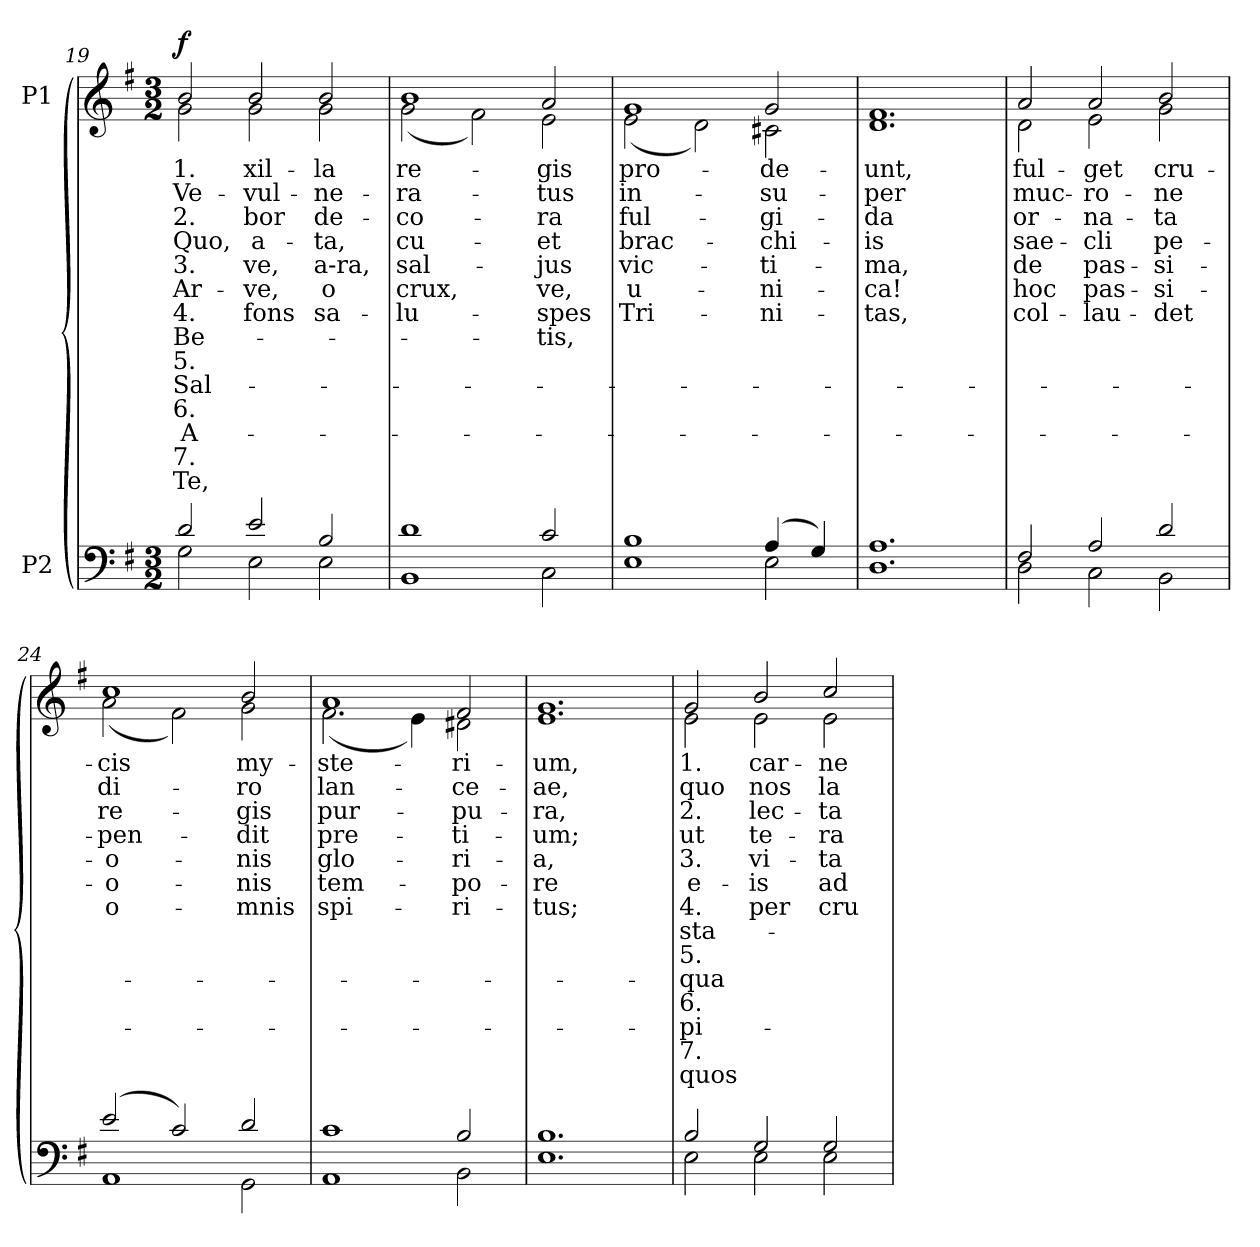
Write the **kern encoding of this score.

**kern	**kern	**text	**text	**text	**text	**text	**text	**text	**text	**text	**text	**text	**text	**text	**text	**dynam
*part2	*part1	*part1	*part1	*part1	*part1	*part1	*part1	*part1	*part1	*part1	*part1	*part1	*part1	*part1	*part1	*part1
*staff2	*staff1	*staff1	*staff1	*staff1	*staff1	*staff1	*staff1	*staff1	*staff1	*staff1	*staff1	*staff1	*staff1	*staff1	*staff1	*staff1
*I"P2	*I"P1	*	*	*	*	*	*	*	*	*	*	*	*	*	*	*
!!LO:LB:g=z
*clefF4	*clefG2	*	*	*	*	*	*	*	*	*	*	*	*	*	*	*
*k[f#]	*k[f#]	*	*	*	*	*	*	*	*	*	*	*	*	*	*	*
*G:	*G:	*	*	*	*	*	*	*	*	*	*	*	*	*	*	*
*M3/2	*M3/2	*	*	*	*	*	*	*	*	*	*	*	*	*	*	*
*MM80	*MM80	*	*	*	*	*	*	*	*	*	*	*	*	*	*	*
=19	=19	=19	=19	=19	=19	=19	=19	=19	=19	=19	=19	=19	=19	=19	=19	=19
*^	*	*	*	*	*	*	*	*	*	*	*	*	*	*	*	*
!	!	!LO:TX:a:B:t=Andante	!	!	!	!	!	!	!	!	!	!	!	!	!	!	!
!	!	!	!LO:LY:b:color=#000000	!LO:LY:b:color=#000000	!LO:LY:b:color=#000000	!LO:LY:b:color=#000000	!LO:LY:b:color=#000000	!LO:LY:b:color=#000000	!LO:LY:b:color=#000000	!LO:LY:b:color=#000000	!LO:LY:b:color=#000000	!LO:LY:b:color=#000000	!LO:LY:b:color=#000000	!LO:LY:b:color=#000000	!LO:LY:b:color=#000000	!LO:LY:b:color=#000000	!
*	*	*^	*	*	*	*	*	*	*	*	*	*	*	*	*	*	*
2di/	2Gi\	2bi/	2gi\	1.	Ve-	2.	Quo,	3.	Ar-	4.	Be-	5.	Sal-	6.	-A-	7.	Te,	f
!	!	!	!	!LO:LY:b:color=#000000	!LO:LY:b:color=#000000	!LO:LY:b:color=#000000	!LO:LY:b:color=#000000	!LO:LY:b:color=#000000	!LO:LY:b:color=#000000	!LO:LY:b:color=#000000	!	!	!	!	!	!	!	!
2ei/	2Ei\	2bi/	2gi\	-xil-	-vul-	-bor	-a-	-ve,	ve,	fons	.	.	.	.	.	.	.	.
!	!	!	!	!LO:LY:b:color=#000000	!LO:LY:b:color=#000000	!LO:LY:b:color=#000000	!LO:LY:b:color=#000000	!LO:LY:b:color=#000000	!LO:LY:b:color=#000000	!LO:LY:b:color=#000000	!	!	!	!	!	!	!	!
2Bi/	2Ei\	2bi/	2gi\	-la	ne-	-de-	-ta,	a-ra,	o	sa-	.	.	.	.	.	.	.	.
=20	=20	=20	=20	=20	=20	=20	=20	=20	=20	=20	=20	=20	=20	=20	=20	=20	=20	=20
!	!	!	!	!LO:LY:b:color=#000000	!LO:LY:b:color=#000000	!LO:LY:b:color=#000000	!LO:LY:b:color=#000000	!LO:LY:b:color=#000000	!LO:LY:b:color=#000000	!LO:LY:b:color=#000000	!	!	!	!	!	!	!	!
1BBi 1di	1ryy	1bi	(2gi\	re-	-ra-	-co-	cu-	sal-	-crux,	-lu-	.	.	.	.	.	.	.	.
.	.	.	2f#i\)	.	.	.	.	.	.	.	.	.	.	.	.	.	.	.
!	!	!	!	!LO:LY:b:color=#000000	!LO:LY:b:color=#000000	!LO:LY:b:color=#000000	!LO:LY:b:color=#000000	!LO:LY:b:color=#000000	!LO:LY:b:color=#000000	!LO:LY:b:color=#000000	!LO:LY:b:color=#000000	!	!	!	!	!	!	!
2ci/	2Ci\	2ai/	2ei\	-gis	tus	-ra	et	-jus	ve,	spes	-tis,	.	.	.	.	.	.	.
=21	=21	=21	=21	=21	=21	=21	=21	=21	=21	=21	=21	=21	=21	=21	=21	=21	=21	=21
!	!	!	!	!LO:LY:b:color=#000000	!LO:LY:b:color=#000000	!LO:LY:b:color=#000000	!LO:LY:b:color=#000000	!LO:LY:b:color=#000000	!LO:LY:b:color=#000000	!LO:LY:b:color=#000000	!	!	!	!	!	!	!	!
1Bi	1Ei	1gi	(2ei\	pro-	in-	-ful-	brac-	vic-	-u-	Tri-	.	.	.	.	.	.	.	.
.	.	.	2di\)	.	.	.	.	.	.	.	.	.	.	.	.	.	.	.
!	!	!	!	!LO:LY:b:color=#000000	!LO:LY:b:color=#000000	!LO:LY:b:color=#000000	!LO:LY:b:color=#000000	!LO:LY:b:color=#000000	!LO:LY:b:color=#000000	!LO:LY:b:color=#000000	!	!	!	!	!	!	!	!
(4Ai/	2Ei\	2gi/	2c#Xi\	-de-	-su-	-gi-	-chi-	-ti-	-ni-	-ni-	.	.	.	.	.	.	.	.
4Gi/)	.	.	.	.	.	.	.	.	.	.	.	.	.	.	.	.	.	.
*v	*v	*	*	*	*	*	*	*	*	*	*	*	*	*	*	*	*	*
=22	=22	=22	=22	=22	=22	=22	=22	=22	=22	=22	=22	=22	=22	=22	=22	=22	=22
!	!	!	!LO:LY:b:color=#000000	!LO:LY:b:color=#000000	!LO:LY:b:color=#000000	!LO:LY:b:color=#000000	!LO:LY:b:color=#000000	!LO:LY:b:color=#000000	!LO:LY:b:color=#000000	!	!	!	!	!	!	!	!
1.Di 1.Ai	1.f#i	1.di	-unt,	-per	da	-is	-ma,	ca!	-tas,	.	.	.	.	.	.	.	.
=23	=23	=23	=23	=23	=23	=23	=23	=23	=23	=23	=23	=23	=23	=23	=23	=23	=23
*^	*	*	*	*	*	*	*	*	*	*	*	*	*	*	*	*	*
!	!	!	!	!LO:LY:b:color=#000000	!LO:LY:b:color=#000000	!LO:LY:b:color=#000000	!LO:LY:b:color=#000000	!LO:LY:b:color=#000000	!LO:LY:b:color=#000000	!LO:LY:b:color=#000000	!	!	!	!	!	!	!	!
2F#i/	2Di\	2ai/	2di\	ful-	muc-	-or-	sae-	de	hoc	col-	.	.	.	.	.	.	.	.
!	!	!	!	!LO:LY:b:color=#000000	!LO:LY:b:color=#000000	!LO:LY:b:color=#000000	!LO:LY:b:color=#000000	!LO:LY:b:color=#000000	!LO:LY:b:color=#000000	!LO:LY:b:color=#000000	!	!	!	!	!	!	!	!
2Ai/	2Ci\	2ai/	2ei\	-get	-ro-	-na-	-cli	pas-	-pas-	-lau-	.	.	.	.	.	.	.	.
!	!	!	!	!LO:LY:b:color=#000000	!LO:LY:b:color=#000000	!LO:LY:b:color=#000000	!LO:LY:b:color=#000000	!LO:LY:b:color=#000000	!LO:LY:b:color=#000000	!LO:LY:b:color=#000000	!	!	!	!	!	!	!	!
2di/	2BBi\	2bi/	2gi\	cru-	-ne	ta	pe-	-si-	-si-	-det	.	.	.	.	.	.	.	.
=24	=24	=24	=24	=24	=24	=24	=24	=24	=24	=24	=24	=24	=24	=24	=24	=24	=24	=24
!	!	!	!	!LO:LY:b:color=#000000	!LO:LY:b:color=#000000	!LO:LY:b:color=#000000	!LO:LY:b:color=#000000	!LO:LY:b:color=#000000	!LO:LY:b:color=#000000	!LO:LY:b:color=#000000	!	!	!	!	!	!	!	!
(2ei/	1AAi	1cci	(2ai\	-cis	di-	-re-	-pen-	-o-	-o-	o-	.	.	.	.	.	.	.	.
2ci/)	.	.	2f#i\)	.	.	.	.	.	.	.	.	.	.	.	.	.	.	.
!	!	!	!	!LO:LY:b:color=#000000	!LO:LY:b:color=#000000	!LO:LY:b:color=#000000	!LO:LY:b:color=#000000	!LO:LY:b:color=#000000	!LO:LY:b:color=#000000	!LO:LY:b:color=#000000	!	!	!	!	!	!	!	!
2di/	2GGi\	2bi/	2gi\	my-	-ro	gis	-dit	-nis	nis	-mnis	.	.	.	.	.	.	.	.
=25	=25	=25	=25	=25	=25	=25	=25	=25	=25	=25	=25	=25	=25	=25	=25	=25	=25	=25
!	!	!	!	!LO:LY:b:color=#000000	!LO:LY:b:color=#000000	!LO:LY:b:color=#000000	!LO:LY:b:color=#000000	!LO:LY:b:color=#000000	!LO:LY:b:color=#000000	!LO:LY:b:color=#000000	!	!	!	!	!	!	!	!
1ci	1AAi	1ai	(2.f#i\	-ste-	lan-	-pur-	pre-	glo-	-tem-	spi-	.	.	.	.	.	.	.	.
.	.	.	4ei\)	.	.	.	.	.	.	.	.	.	.	.	.	.	.	.
!	!	!	!	!LO:LY:b:color=#000000	!LO:LY:b:color=#000000	!LO:LY:b:color=#000000	!LO:LY:b:color=#000000	!LO:LY:b:color=#000000	!LO:LY:b:color=#000000	!LO:LY:b:color=#000000	!	!	!	!	!	!	!	!
2Bi/	2BBi\	2f#i/	2d#Xi\	-ri-	-ce-	-pu-	-ti-	-ri-	-po-	-ri-	.	.	.	.	.	.	.	.
*v	*v	*	*	*	*	*	*	*	*	*	*	*	*	*	*	*	*	*
*	*v	*v	*	*	*	*	*	*	*	*	*	*	*	*	*	*	*
=26	=26	=26	=26	=26	=26	=26	=26	=26	=26	=26	=26	=26	=26	=26	=26	=26
*^	*^	*	*	*	*	*	*	*	*	*	*	*	*	*	*	*
!	!	!	!	!LO:LY:b:color=#000000	!LO:LY:b:color=#000000	!LO:LY:b:color=#000000	!LO:LY:b:color=#000000	!LO:LY:b:color=#000000	!LO:LY:b:color=#000000	!LO:LY:b:color=#000000	!	!	!	!	!	!	!	!
*v	*v	*	*	*	*	*	*	*	*	*	*	*	*	*	*	*	*	*
*	*v	*v	*	*	*	*	*	*	*	*	*	*	*	*	*	*	*
1.Ei 1.Bi	1.ei 1.gi	-um,	-ae,	ra,	-um;	-a,	re	-tus;	.	.	.	.	.	.	.	.
!!LO:LB:g=z
=27	=27	=27	=27	=27	=27	=27	=27	=27	=27	=27	=27	=27	=27	=27	=27	=27
*^	*	*	*	*	*	*	*	*	*	*	*	*	*	*	*	*
!	!	!LO:TX:a:Bi:t=cresc.	!	!	!	!	!	!	!	!	!	!	!	!	!	!	!
!	!	!	!LO:LY:b:color=#000000	!LO:LY:b:color=#000000	!LO:LY:b:color=#000000	!LO:LY:b:color=#000000	!LO:LY:b:color=#000000	!LO:LY:b:color=#000000	!LO:LY:b:color=#000000	!LO:LY:b:color=#000000	!LO:LY:b:color=#000000	!LO:LY:b:color=#000000	!LO:LY:b:color=#000000	!LO:LY:b:color=#000000	!LO:LY:b:color=#000000	!LO:LY:b:color=#000000	!
*	*	*^	*	*	*	*	*	*	*	*	*	*	*	*	*	*	*
2Bi/	2Ei\	2gi/	2ei\	1.	quo	2.	-ut	3.	e-	4.	sta-	5.	qua	6.	pi-	7.	quos	.
!	!	!	!	!LO:LY:b:color=#000000	!LO:LY:b:color=#000000	!LO:LY:b:color=#000000	!LO:LY:b:color=#000000	!LO:LY:b:color=#000000	!LO:LY:b:color=#000000	!LO:LY:b:color=#000000	!	!	!	!	!	!	!	!
2Gi/	2Ei\	2bi/	2ei\	car-	nos	lec-	-te-	-vi-	-is	per	.	.	.	.	.	.	.	.
!	!	!	!	!LO:LY:b:color=#000000	!LO:LY:b:color=#000000	!LO:LY:b:color=#000000	!LO:LY:b:color=#000000	!LO:LY:b:color=#000000	!LO:LY:b:color=#000000	!LO:LY:b:color=#000000	!	!	!	!	!	!	!	!
2Gi/	2Ei\	2cci/	2ei\	-ne	la-	-ta	-ra	ta	ad-	cru-	.	.	.	.	.	.	.	.
*v	*v	*	*	*	*	*	*	*	*	*	*	*	*	*	*	*	*	*
*	*v	*v	*	*	*	*	*	*	*	*	*	*	*	*	*	*	*
=	=	=	=	=	=	=	=	=	=	=	=	=	=	=	=	=
*-	*-	*-	*-	*-	*-	*-	*-	*-	*-	*-	*-	*-	*-	*-	*-	*-
